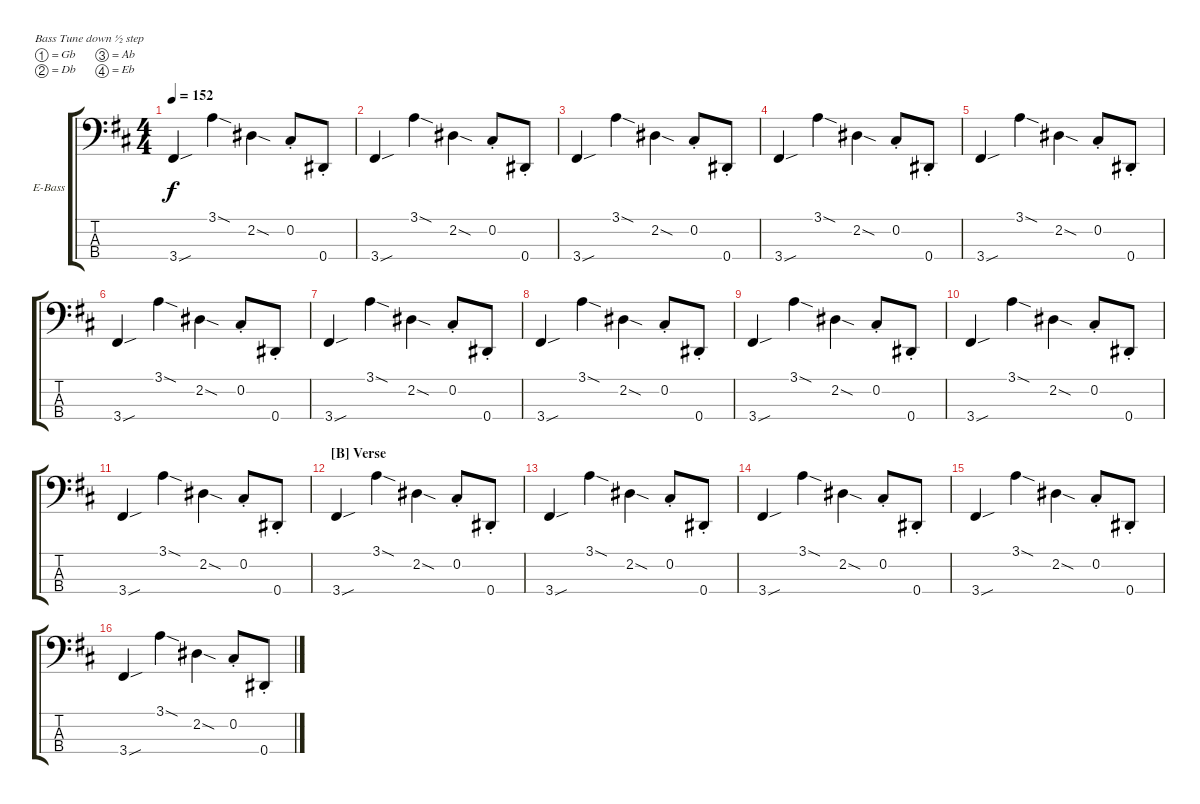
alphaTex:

\defaultSystemsLayout 4
\bracketExtendMode groupsimilarinstruments
\firstSystemTrackNameOrientation horizontal
\otherSystemsTrackNameOrientation horizontal
\track ("Electric Bass" "E-Bass") {instrument electricbassfinger}
\staff {score tabs}
\tuning (Gb2 Db2 Ab1 Eb1)
\ts (4 4)
\tempo 152
\clef f4
\ks d
3.4{sou}.4{dy f} 3.1{sod}.4 2.2{sod}.4 0.2{st}.8 0.4{st}.8 |
3.4{sou}.4 3.1{sod}.4 2.2{sod}.4 0.2{st}.8 0.4{st}.8 |
3.4{sou}.4 3.1{sod}.4 2.2{sod}.4 0.2{st}.8 0.4{st}.8 |
3.4{sou}.4 3.1{sod}.4 2.2{sod}.4 0.2{st}.8 0.4{st}.8 |
3.4{sou}.4 3.1{sod}.4 2.2{sod}.4 0.2{st}.8 0.4{st}.8 |
3.4{sou}.4 3.1{sod}.4 2.2{sod}.4 0.2{st}.8 0.4{st}.8 |
3.4{sou}.4 3.1{sod}.4 2.2{sod}.4 0.2{st}.8 0.4{st}.8 |
3.4{sou}.4 3.1{sod}.4 2.2{sod}.4 0.2{st}.8 0.4{st}.8 |
3.4{sou}.4 3.1{sod}.4 2.2{sod}.4 0.2{st}.8 0.4{st}.8 |
3.4{sou}.4 3.1{sod}.4 2.2{sod}.4 0.2{st}.8 0.4{st}.8 |
3.4{sou}.4 3.1{sod}.4 2.2{sod}.4 0.2{st}.8 0.4{st}.8 |
\section ("B" "Verse")
3.4{sou}.4 3.1{sod}.4 2.2{sod}.4 0.2{st}.8 0.4{st}.8 |
3.4{sou}.4 3.1{sod}.4 2.2{sod}.4 0.2{st}.8 0.4{st}.8 |
3.4{sou}.4 3.1{sod}.4 2.2{sod}.4 0.2{st}.8 0.4{st}.8 |
3.4{sou}.4 3.1{sod}.4 2.2{sod}.4 0.2{st}.8 0.4{st}.8 |
3.4{sou}.4 3.1{sod}.4 2.2{sod}.4 0.2{st}.8 0.4{st}.8
